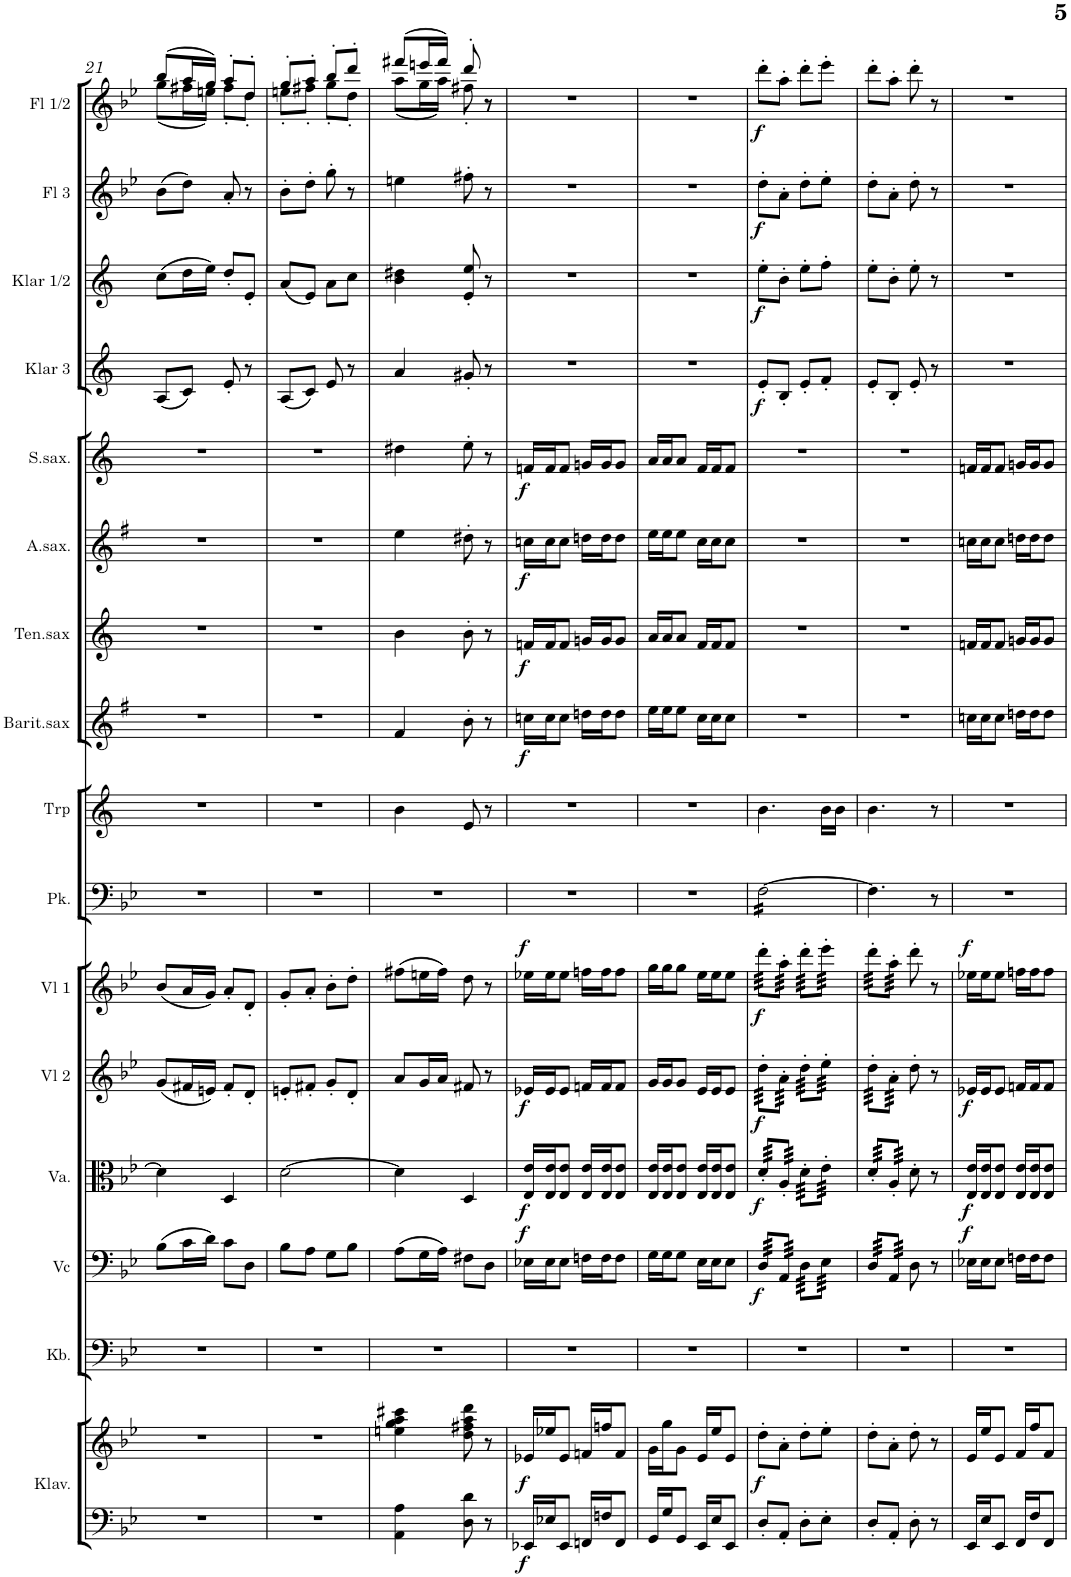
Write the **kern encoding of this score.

**kern	**kern	**dynam	**kern	**kern	**dynam	**kern	**dynam	**kern	**dynam	**kern	**dynam	**kern	**kern	**kern	**dynam	**kern	**dynam	**kern	**dynam	**kern	**dynam	**kern	**dynam	**kern	**dynam	**kern	**dynam	**kern	**dynam
*part16	*part16	*part16	*part15	*part14	*part14	*part13	*part13	*part12	*part12	*part11	*part11	*part10	*part9	*part8	*part8	*part7	*part7	*part6	*part6	*part5	*part5	*part4	*part4	*part3	*part3	*part2	*part2	*part1	*part1
*staff17	*staff16	*staff16/17	*staff15	*staff14	*staff14	*staff13	*staff13	*staff12	*staff12	*staff11	*staff11	*staff10	*staff9	*staff8	*staff8	*staff7	*staff7	*staff6	*staff6	*staff5	*staff5	*staff4	*staff4	*staff3	*staff3	*staff2	*staff2	*staff1	*staff1
*I"Klavier	*	*	*I"Kb.	*I"Vc	*	*I"Viola	*	*I"Vl 2	*	*I"Vl 1	*	*I"Pauken	*I"Trp (B)	*I"Barit.sax	*	*I"Ten.sax	*	*I"A.sax.	*	*I"S.sax.	*	*I"Klar 3 (B)	*	*I"Klar 1/2 (B)	*	*I"Fl 3	*	*I"Fl 1/2	*
*I'Klav.	*	*	*I'Kb.	*I'Vc	*	*I'Va.	*	*I'Vl 2	*	*I'Vl 1	*	*I'Pk.	*I'Trp	*I'Barit.sax	*	*I'Ten.sax	*	*I'A.sax.	*	*I'S.sax.	*	*I'Klar 3	*	*I'Klar 1/2	*	*I'Fl 3	*	*I'Fl 1/2	*
!!LO:PB:g=z
*clefF4	*clefG2	*	*clefF4	*clefF4	*	*clefC3	*	*clefG2	*	*clefG2	*	*clefF4	*clefG2	*clefG2	*	*clefG2	*	*clefG2	*	*clefG2	*	*clefG2	*	*clefG2	*	*clefG2	*	*clefG2	*
*	*	*	*Trd7c12	*	*	*	*	*	*	*	*	*	*Trd1c2	*Trd12c21	*	*Trd8c14	*	*Trd5c9	*	*Trd1c2	*	*Trd1c2	*	*Trd1c2	*	*	*	*	*
*k[b-e-]	*k[b-e-]	*	*k[b-e-]	*k[b-e-]	*	*k[b-e-]	*	*k[b-e-]	*	*k[b-e-]	*	*k[b-e-]	*k[]	*k[f#]	*	*k[]	*	*k[f#]	*	*k[]	*	*k[]	*	*k[]	*	*k[b-e-]	*	*k[b-e-]	*
*B-:	*B-:	*	*B-:	*B-:	*	*B-:	*	*B-:	*	*B-:	*	*B-:	*	*G:	*	*	*	*G:	*	*	*	*	*	*	*	*B-:	*	*B-:	*
*M2/4	*M2/4	*	*M2/4	*M2/4	*	*M2/4	*	*M2/4	*	*M2/4	*	*M2/4	*M2/4	*M2/4	*	*M2/4	*	*M2/4	*	*M2/4	*	*M2/4	*	*M2/4	*	*M2/4	*	*M2/4	*
=21	=21	=21	=21	=21	=21	=21	=21	=21	=21	=21	=21	=21	=21	=21	=21	=21	=21	=21	=21	=21	=21	=21	=21	=21	=21	=21	=21	=21	=21
*	*	*	*	*	*	*	*	*	*	*	*	*	*	*	*	*	*	*	*	*	*	*	*	*	*	*	*	*^	*
2r	2r	.	2r	(8B-\L	.	4d\]	.	(8g/L	.	(8b-/L	.	2r	2r	2r	.	2r	.	2r	.	2r	.	(8A/L	.	(8cc\L	.	(8b-\L	.	(8bb-/L	(8gg\L	.
.	.	.	.	16c\L	.	.	.	16f#X/L	.	16a/L	.	.	.	.	.	.	.	.	.	.	.	8c/J)	.	16dd\L	.	8dd\J)	.	16aa/L	16ff#X\L	.
.	.	.	.	16d\JJ)	.	.	.	16en/JJ)	.	16g/JJ)	.	.	.	.	.	.	.	.	.	.	.	.	.	16ee\JJ)	.	.	.	16gg/JJ)	16een\JJ)	.
.	.	.	.	8c\L	.	4D/	.	8f#'/L	.	8a'/L	.	.	.	.	.	.	.	.	.	.	.	8e'/	.	8dd'/L	.	8a'/	.	8aa'/L	8ff#'\L	.
.	.	.	.	8D\J	.	.	.	8d'/J	.	8d'/J	.	.	.	.	.	.	.	.	.	.	.	8r	.	8e'/J	.	8r	.	8dd'/J	8dd'\J	.
=22	=22	=22	=22	=22	=22	=22	=22	=22	=22	=22	=22	=22	=22	=22	=22	=22	=22	=22	=22	=22	=22	=22	=22	=22	=22	=22	=22	=22	=22	=22
2r	2r	.	2r	8B-\L	.	[2d\	.	8en'/L	.	8g'/L	.	2r	2r	2r	.	2r	.	2r	.	2r	.	(8A/L	.	(8a/L	.	8b-'\L	.	8gg'/L	8een'\L	.
.	.	.	.	8A\J	.	.	.	8f#X'/J	.	8a'/J	.	.	.	.	.	.	.	.	.	.	.	8c/J)	.	8e/J)	.	8dd'\J	.	8aa'/J	8ff#X'\J	.
.	.	.	.	8G\L	.	.	.	8g'/L	.	8b-'\L	.	.	.	.	.	.	.	.	.	.	.	8e/	.	8a\L	.	8gg'\	.	8bb-'/L	8gg'\L	.
.	.	.	.	8B-\J	.	.	.	8d'/J	.	8dd'\J	.	.	.	.	.	.	.	.	.	.	.	8r	.	8cc\J	.	8r	.	8ddd'/J	8dd'\J	.
=23	=23	=23	=23	=23	=23	=23	=23	=23	=23	=23	=23	=23	=23	=23	=23	=23	=23	=23	=23	=23	=23	=23	=23	=23	=23	=23	=23	=23	=23	=23
4AA\ 4A\	4een\ 4gg\ 4aa\ 4ccc#X\	.	2r	(8A\L	.	4d\]	.	8a/L	.	(8ff#X\L	.	2r	4b\	4f#/	.	4b\	.	4ee\	.	4dd#X\	.	4a/	.	4b\ 4dd#X\	.	4een\	.	(8fff#X/L	(8aa\L	.
.	.	.	.	16G\L	.	.	.	16g/L	.	16een\L	.	.	.	.	.	.	.	.	.	.	.	.	.	.	.	.	.	16eeen/L	16gg\L	.
.	.	.	.	16A\JJ)	.	.	.	16a/JJ	.	16ff#\JJ)	.	.	.	.	.	.	.	.	.	.	.	.	.	.	.	.	.	16fff#/JJ)	16aa\JJ)	.
8D\ 8d\	8dd\ 8ff#X\ 8aa\ 8ddd\	.	.	8F#X\L	.	4D/	.	8f#X/	.	8dd\	.	.	8e/	8b'\	.	8b'\	.	8dd#X'\	.	8ee'\	.	8g#X'/	.	8e/' 8ee/'	.	8ff#X'\	.	8ddd'/	8ff#X'\	.
8r	8r	.	.	8D\J	.	.	.	8r	.	8r	.	.	8r	8r	.	8r	.	8r	.	8r	.	8r	.	8r	.	8r	.	8r	8r	.
=24	=24	=24	=24	=24	=24	=24	=24	=24	=24	=24	=24	=24	=24	=24	=24	=24	=24	=24	=24	=24	=24	=24	=24	=24	=24	=24	=24	=24	=24	=24
!	!	!LO:DY:b=2	!	!	!	!	!	!	!	!	!	!	!	!	!	!	!	!	!	!	!	!	!	!	!	!	!	!	!	!
!	!	!LO:DY:n=1:b	!	!	!LO:DY:a	!	!LO:DY:b	!	!LO:DY:b	!	!LO:DY:a	!	!	!	!LO:DY:b	!	!LO:DY:b	!	!LO:DY:b	!	!LO:DY:b	!	!	!	!	!	!	!	!	!
*	*	*	*	*	*	*	*	*	*	*	*	*	*	*	*	*	*	*	*	*	*	*	*	*	*	*	*	*v	*v	*
16EE-X/LL	16e-X/LL	f f	2r	16E-X\LL	f	16E-/ 16e-/LL	f	16e-X/LL	f	16ee-X\LL	f	2r	2r	16ccn\LL	f	16fn/LL	f	16ccn\LL	f	16fn/LL	f	2r	.	2r	.	2r	.	2r	.
16E-X/J	16ee-X/J	.	.	16E-\J	.	16E-/ 16e-/J	.	16e-/J	.	16ee-\J	.	.	.	16cc\J	.	16f/J	.	16cc\J	.	16f/J	.	.	.	.	.	.	.	.	.
8EE-/J	8e-/J	.	.	8E-\J	.	8E-/ 8e-/J	.	8e-/J	.	8ee-\J	.	.	.	8cc\J	.	8f/J	.	8cc\J	.	8f/J	.	.	.	.	.	.	.	.	.
16FFn/LL	16fn/LL	.	.	16Fn\LL	.	16E-/ 16e-/LL	.	16fn/LL	.	16ffn\LL	.	.	.	16ddn\LL	.	16gn/LL	.	16ddn\LL	.	16gn/LL	.	.	.	.	.	.	.	.	.
16Fn/J	16ffn/J	.	.	16F\J	.	16E-/ 16e-/J	.	16f/J	.	16ff\J	.	.	.	16dd\J	.	16g/J	.	16dd\J	.	16g/J	.	.	.	.	.	.	.	.	.
8FF/J	8f/J	.	.	8F\J	.	8E-/ 8e-/J	.	8f/J	.	8ff\J	.	.	.	8dd\J	.	8g/J	.	8dd\J	.	8g/J	.	.	.	.	.	.	.	.	.
=25	=25	=25	=25	=25	=25	=25	=25	=25	=25	=25	=25	=25	=25	=25	=25	=25	=25	=25	=25	=25	=25	=25	=25	=25	=25	=25	=25	=25	=25
16GG/LL	16g\LL	.	2r	16G\LL	.	16E-/ 16e-/LL	.	16g/LL	.	16gg\LL	.	2r	2r	16ee\LL	.	16a/LL	.	16ee\LL	.	16a/LL	.	2r	.	2r	.	2r	.	2r	.
16G/J	16gg\J	.	.	16G\J	.	16E-/ 16e-/J	.	16g/J	.	16gg\J	.	.	.	16ee\J	.	16a/J	.	16ee\J	.	16a/J	.	.	.	.	.	.	.	.	.
8GG/J	8g\J	.	.	8G\J	.	8E-/ 8e-/J	.	8g/J	.	8gg\J	.	.	.	8ee\J	.	8a/J	.	8ee\J	.	8a/J	.	.	.	.	.	.	.	.	.
16EE-/LL	16e-/LL	.	.	16E-\LL	.	16E-/ 16e-/LL	.	16e-/LL	.	16ee-\LL	.	.	.	16cc\LL	.	16f/LL	.	16cc\LL	.	16f/LL	.	.	.	.	.	.	.	.	.
16E-/J	16ee-/J	.	.	16E-\J	.	16E-/ 16e-/J	.	16e-/J	.	16ee-\J	.	.	.	16cc\J	.	16f/J	.	16cc\J	.	16f/J	.	.	.	.	.	.	.	.	.
8EE-/J	8e-/J	.	.	8E-\J	.	8E-/ 8e-/J	.	8e-/J	.	8ee-\J	.	.	.	8cc\J	.	8f/J	.	8cc\J	.	8f/J	.	.	.	.	.	.	.	.	.
=26	=26	=26	=26	=26	=26	=26	=26	=26	=26	=26	=26	=26	=26	=26	=26	=26	=26	=26	=26	=26	=26	=26	=26	=26	=26	=26	=26	=26	=26
!	!	!LO:DY:b	!	!	!LO:DY:b	!	!LO:DY:b	!	!LO:DY:b	!	!LO:DY:b	!	!	!	!	!	!	!	!	!	!	!	!LO:DY:b	!	!LO:DY:b	!	!LO:DY:b	!	!LO:DY:b
*	*	*	*	*tremolo	*	*	*	*	*	*	*	*	*	*	*	*	*	*	*	*	*	*	*	*	*	*	*	*	*
*	*	*	*	*	*	*tremolo	*	*	*	*	*	*	*	*	*	*	*	*	*	*	*	*	*	*	*	*	*	*	*
*	*	*	*	*	*	*	*	*tremolo	*	*	*	*	*	*	*	*	*	*	*	*	*	*	*	*	*	*	*	*	*
*	*	*	*	*	*	*	*	*	*	*tremolo	*	*	*	*	*	*	*	*	*	*	*	*	*	*	*	*	*	*	*
*	*	*	*	*	*	*	*	*	*	*	*	*tremolo	*	*	*	*	*	*	*	*	*	*	*	*	*	*	*	*	*
8D'/L	8dd'\L	f	2r	64D/LLLL	f	64d'/LLLL	f	64dd'\LLLL	f	64ddd'\LLLL	f	[16F\LL	4.b\	2r	.	2r	.	2r	.	2r	.	8e'/L	f	8ee'\L	f	8dd'\L	f	8ddd'\L	f
.	.	.	.	64D/	.	64d'/	.	64dd'\	.	64ddd'\	.	.	.	.	.	.	.	.	.	.	.	.	.	.	.	.	.	.	.
.	.	.	.	64D/	.	64d'/	.	64dd'\	.	64ddd'\	.	.	.	.	.	.	.	.	.	.	.	.	.	.	.	.	.	.	.
.	.	.	.	64D/	.	64d'/	.	64dd'\	.	64ddd'\	.	.	.	.	.	.	.	.	.	.	.	.	.	.	.	.	.	.	.
.	.	.	.	64D/	.	64d'/	.	64dd'\	.	64ddd'\	.	16F\	.	.	.	.	.	.	.	.	.	.	.	.	.	.	.	.	.
.	.	.	.	64D/	.	64d'/	.	64dd'\	.	64ddd'\	.	.	.	.	.	.	.	.	.	.	.	.	.	.	.	.	.	.	.
.	.	.	.	64D/	.	64d'/	.	64dd'\	.	64ddd'\	.	.	.	.	.	.	.	.	.	.	.	.	.	.	.	.	.	.	.
.	.	.	.	64D/	.	64d'/	.	64dd'\	.	64ddd'\	.	.	.	.	.	.	.	.	.	.	.	.	.	.	.	.	.	.	.
8AA'/J	8a'\J	.	.	64AA/	.	64A'/	.	64a'\	.	64aa'\	.	16F\	.	.	.	.	.	.	.	.	.	8B'/J	.	8b'\J	.	8a'\J	.	8aa'\J	.
.	.	.	.	64AA/	.	64A'/	.	64a'\	.	64aa'\	.	.	.	.	.	.	.	.	.	.	.	.	.	.	.	.	.	.	.
.	.	.	.	64AA/	.	64A'/	.	64a'\	.	64aa'\	.	.	.	.	.	.	.	.	.	.	.	.	.	.	.	.	.	.	.
.	.	.	.	64AA/	.	64A'/	.	64a'\	.	64aa'\	.	.	.	.	.	.	.	.	.	.	.	.	.	.	.	.	.	.	.
.	.	.	.	64AA/	.	64A'/	.	64a'\	.	64aa'\	.	16F\	.	.	.	.	.	.	.	.	.	.	.	.	.	.	.	.	.
.	.	.	.	64AA/	.	64A'/	.	64a'\	.	64aa'\	.	.	.	.	.	.	.	.	.	.	.	.	.	.	.	.	.	.	.
.	.	.	.	64AA/	.	64A'/	.	64a'\	.	64aa'\	.	.	.	.	.	.	.	.	.	.	.	.	.	.	.	.	.	.	.
.	.	.	.	64AA/JJJJ	.	64A'/JJJJ	.	64a'\JJJJ	.	64aa'\JJJJ	.	.	.	.	.	.	.	.	.	.	.	.	.	.	.	.	.	.	.
8D'\L	8dd'\L	.	.	64D\LLLL	.	64d'\LLLL	.	64dd'\LLLL	.	64ddd'\LLLL	.	16F\	.	.	.	.	.	.	.	.	.	8e'/L	.	8ee'\L	.	8dd'\L	.	8ddd'\L	.
.	.	.	.	64D\	.	64d'\	.	64dd'\	.	64ddd'\	.	.	.	.	.	.	.	.	.	.	.	.	.	.	.	.	.	.	.
.	.	.	.	64D\	.	64d'\	.	64dd'\	.	64ddd'\	.	.	.	.	.	.	.	.	.	.	.	.	.	.	.	.	.	.	.
.	.	.	.	64D\	.	64d'\	.	64dd'\	.	64ddd'\	.	.	.	.	.	.	.	.	.	.	.	.	.	.	.	.	.	.	.
.	.	.	.	64D\	.	64d'\	.	64dd'\	.	64ddd'\	.	16F\	.	.	.	.	.	.	.	.	.	.	.	.	.	.	.	.	.
.	.	.	.	64D\	.	64d'\	.	64dd'\	.	64ddd'\	.	.	.	.	.	.	.	.	.	.	.	.	.	.	.	.	.	.	.
.	.	.	.	64D\	.	64d'\	.	64dd'\	.	64ddd'\	.	.	.	.	.	.	.	.	.	.	.	.	.	.	.	.	.	.	.
.	.	.	.	64D\	.	64d'\	.	64dd'\	.	64ddd'\	.	.	.	.	.	.	.	.	.	.	.	.	.	.	.	.	.	.	.
8E-'\J	8ee-'\J	.	.	64E-\	.	64e-'\	.	64ee-'\	.	64eee-'\	.	16F\	16b\LL	.	.	.	.	.	.	.	.	8f'/J	.	8ff'\J	.	8ee-'\J	.	8eee-'\J	.
.	.	.	.	64E-\	.	64e-'\	.	64ee-'\	.	64eee-'\	.	.	.	.	.	.	.	.	.	.	.	.	.	.	.	.	.	.	.
.	.	.	.	64E-\	.	64e-'\	.	64ee-'\	.	64eee-'\	.	.	.	.	.	.	.	.	.	.	.	.	.	.	.	.	.	.	.
.	.	.	.	64E-\	.	64e-'\	.	64ee-'\	.	64eee-'\	.	.	.	.	.	.	.	.	.	.	.	.	.	.	.	.	.	.	.
.	.	.	.	64E-\	.	64e-'\	.	64ee-'\	.	64eee-'\	.	16F\JJ	16b\JJ	.	.	.	.	.	.	.	.	.	.	.	.	.	.	.	.
*	*	*	*	*	*	*	*	*	*	*	*	*Xtremolo	*	*	*	*	*	*	*	*	*	*	*	*	*	*	*	*	*
.	.	.	.	64E-\	.	64e-'\	.	64ee-'\	.	64eee-'\	.	.	.	.	.	.	.	.	.	.	.	.	.	.	.	.	.	.	.
.	.	.	.	64E-\	.	64e-'\	.	64ee-'\	.	64eee-'\	.	.	.	.	.	.	.	.	.	.	.	.	.	.	.	.	.	.	.
.	.	.	.	64E-\JJJJ	.	64e-'\JJJJ	.	64ee-'\JJJJ	.	64eee-'\JJJJ	.	.	.	.	.	.	.	.	.	.	.	.	.	.	.	.	.	.	.
=27	=27	=27	=27	=27	=27	=27	=27	=27	=27	=27	=27	=27	=27	=27	=27	=27	=27	=27	=27	=27	=27	=27	=27	=27	=27	=27	=27	=27	=27
8D'/L	8dd'\L	.	2r	64D/LLLL	.	64d'/LLLL	.	64dd'\LLLL	.	64ddd'\LLLL	.	4.F\]	4.b\	2r	.	2r	.	2r	.	2r	.	8e'/L	.	8ee'\L	.	8dd'\L	.	8ddd'\L	.
.	.	.	.	64D/	.	64d'/	.	64dd'\	.	64ddd'\	.	.	.	.	.	.	.	.	.	.	.	.	.	.	.	.	.	.	.
.	.	.	.	64D/	.	64d'/	.	64dd'\	.	64ddd'\	.	.	.	.	.	.	.	.	.	.	.	.	.	.	.	.	.	.	.
.	.	.	.	64D/	.	64d'/	.	64dd'\	.	64ddd'\	.	.	.	.	.	.	.	.	.	.	.	.	.	.	.	.	.	.	.
.	.	.	.	64D/	.	64d'/	.	64dd'\	.	64ddd'\	.	.	.	.	.	.	.	.	.	.	.	.	.	.	.	.	.	.	.
.	.	.	.	64D/	.	64d'/	.	64dd'\	.	64ddd'\	.	.	.	.	.	.	.	.	.	.	.	.	.	.	.	.	.	.	.
.	.	.	.	64D/	.	64d'/	.	64dd'\	.	64ddd'\	.	.	.	.	.	.	.	.	.	.	.	.	.	.	.	.	.	.	.
.	.	.	.	64D/	.	64d'/	.	64dd'\	.	64ddd'\	.	.	.	.	.	.	.	.	.	.	.	.	.	.	.	.	.	.	.
8AA'/J	8a'\J	.	.	64AA/	.	64A'/	.	64a'\	.	64aa'\	.	.	.	.	.	.	.	.	.	.	.	8B'/J	.	8b'\J	.	8a'\J	.	8aa'\J	.
.	.	.	.	64AA/	.	64A'/	.	64a'\	.	64aa'\	.	.	.	.	.	.	.	.	.	.	.	.	.	.	.	.	.	.	.
.	.	.	.	64AA/	.	64A'/	.	64a'\	.	64aa'\	.	.	.	.	.	.	.	.	.	.	.	.	.	.	.	.	.	.	.
.	.	.	.	64AA/	.	64A'/	.	64a'\	.	64aa'\	.	.	.	.	.	.	.	.	.	.	.	.	.	.	.	.	.	.	.
.	.	.	.	64AA/	.	64A'/	.	64a'\	.	64aa'\	.	.	.	.	.	.	.	.	.	.	.	.	.	.	.	.	.	.	.
.	.	.	.	64AA/	.	64A'/	.	64a'\	.	64aa'\	.	.	.	.	.	.	.	.	.	.	.	.	.	.	.	.	.	.	.
.	.	.	.	64AA/	.	64A'/	.	64a'\	.	64aa'\	.	.	.	.	.	.	.	.	.	.	.	.	.	.	.	.	.	.	.
.	.	.	.	64AA/JJJJ	.	64A'/JJJJ	.	64a'\JJJJ	.	64aa'\JJJJ	.	.	.	.	.	.	.	.	.	.	.	.	.	.	.	.	.	.	.
*	*	*	*	*	*	*	*	*	*	*Xtremolo	*	*	*	*	*	*	*	*	*	*	*	*	*	*	*	*	*	*	*
*	*	*	*	*	*	*	*	*Xtremolo	*	*	*	*	*	*	*	*	*	*	*	*	*	*	*	*	*	*	*	*	*
*	*	*	*	*	*	*Xtremolo	*	*	*	*	*	*	*	*	*	*	*	*	*	*	*	*	*	*	*	*	*	*	*
*	*	*	*	*Xtremolo	*	*	*	*	*	*	*	*	*	*	*	*	*	*	*	*	*	*	*	*	*	*	*	*	*
8D'\	8dd'\	.	.	8D\	.	8d'\	.	8dd'\	.	8ddd'\	.	.	.	.	.	.	.	.	.	.	.	8e'/	.	8ee'\	.	8dd'\	.	8ddd'\	.
8r	8r	.	.	8r	.	8r	.	8r	.	8r	.	8r	8r	.	.	.	.	.	.	.	.	8r	.	8r	.	8r	.	8r	.
=28	=28	=28	=28	=28	=28	=28	=28	=28	=28	=28	=28	=28	=28	=28	=28	=28	=28	=28	=28	=28	=28	=28	=28	=28	=28	=28	=28	=28	=28
!	!	!	!	!	!LO:DY:a	!	!LO:DY:b	!	!LO:DY:b	!	!LO:DY:a	!	!	!	!	!	!	!	!	!	!	!	!	!	!	!	!	!	!
16EE-/LL	16e-/LL	.	2r	16E-X\LL	f	16E-/ 16e-/LL	f	16e-X/LL	f	16ee-X\LL	f	2r	2r	16ccn\LL	.	16fn/LL	.	16ccn\LL	.	16fn/LL	.	2r	.	2r	.	2r	.	2r	.
16E-/J	16ee-/J	.	.	16E-\J	.	16E-/ 16e-/J	.	16e-/J	.	16ee-\J	.	.	.	16cc\J	.	16f/J	.	16cc\J	.	16f/J	.	.	.	.	.	.	.	.	.
8EE-/J	8e-/J	.	.	8E-\J	.	8E-/ 8e-/J	.	8e-/J	.	8ee-\J	.	.	.	8cc\J	.	8f/J	.	8cc\J	.	8f/J	.	.	.	.	.	.	.	.	.
16FF/LL	16f/LL	.	.	16Fn\LL	.	16E-/ 16e-/LL	.	16fn/LL	.	16ffn\LL	.	.	.	16ddn\LL	.	16gn/LL	.	16ddn\LL	.	16gn/LL	.	.	.	.	.	.	.	.	.
16F/J	16ff/J	.	.	16F\J	.	16E-/ 16e-/J	.	16f/J	.	16ff\J	.	.	.	16dd\J	.	16g/J	.	16dd\J	.	16g/J	.	.	.	.	.	.	.	.	.
8FF/J	8f/J	.	.	8F\J	.	8E-/ 8e-/J	.	8f/J	.	8ff\J	.	.	.	8dd\J	.	8g/J	.	8dd\J	.	8g/J	.	.	.	.	.	.	.	.	.
=	=	=	=	=	=	=	=	=	=	=	=	=	=	=	=	=	=	=	=	=	=	=	=	=	=	=	=	=	=
*-	*-	*-	*-	*-	*-	*-	*-	*-	*-	*-	*-	*-	*-	*-	*-	*-	*-	*-	*-	*-	*-	*-	*-	*-	*-	*-	*-	*-	*-
